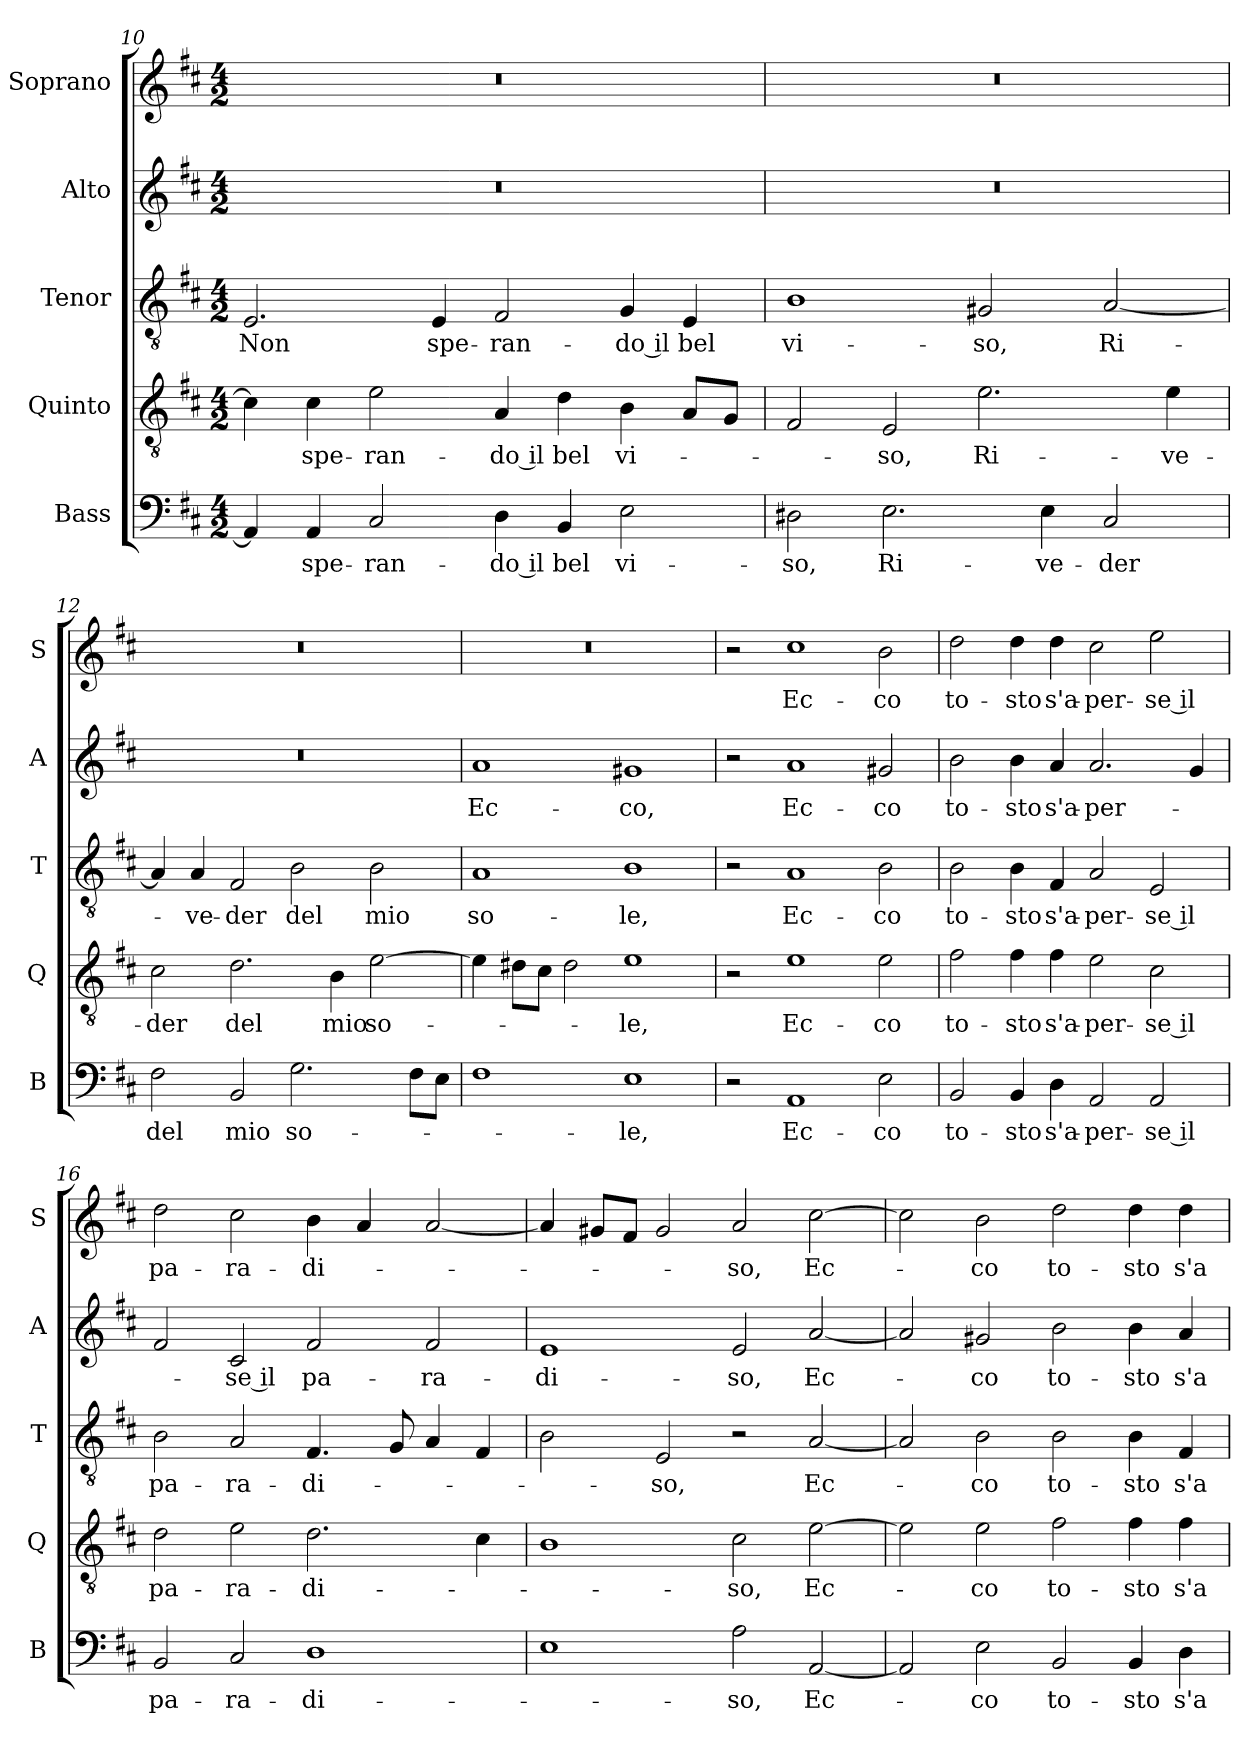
**kern	**text	**kern	**text	**kern	**text	**kern	**text	**kern	**text
*part5	*part5	*part4	*part4	*part3	*part3	*part2	*part2	*part1	*part1
*staff5	*staff5	*staff4	*staff4	*staff3	*staff3	*staff2	*staff2	*staff1	*staff1
*I"Bass	*	*I"Quinto	*	*I"Tenor	*	*I"Alto	*	*I"Soprano	*
*I'B	*	*I'Q	*	*I'T	*	*I'A	*	*I'S	*
*clefF4	*	*clefGv2	*	*clefGv2	*	*clefG2	*	*clefG2	*
*k[f#c#]	*	*k[f#c#]	*	*k[f#c#]	*	*k[f#c#]	*	*k[f#c#]	*
*D:	*	*D:	*	*D:	*	*D:	*	*D:	*
*M4/2	*	*M4/2	*	*M4/2	*	*M4/2	*	*M4/2	*
=10	=10	=10	=10	=10	=10	=10	=10	=10	=10
!	!	!	!	!	!LO:LY:b	!	!	!	!
4AA/]	.	4c#\]	.	2.E/	Non	0r	.	0r	.
!	!LO:LY:b	!	!LO:LY:b	!	!	!	!	!	!
4AA/	spe-	4c#\	spe-	.	.	.	.	.	.
!	!LO:LY:b	!	!LO:LY:b	!	!	!	!	!	!
2C#/	-ran-	2e\	-ran-	.	.	.	.	.	.
!	!	!	!	!	!LO:LY:b	!	!	!	!
.	.	.	.	4E/	spe-	.	.	.	.
!	!LO:LY:b	!	!LO:LY:b	!	!LO:LY:b	!	!	!	!
4D\	-do il	4A/	-do il	2F#/	-ran-	.	.	.	.
!	!LO:LY:b	!	!LO:LY:b	!	!	!	!	!	!
4BB/	bel	4d\	bel	.	.	.	.	.	.
!	!LO:LY:b	!	!LO:LY:b	!	!LO:LY:b	!	!	!	!
2E\	vi-	4B\	vi-	4G/	-do il	.	.	.	.
!	!	!	!	!	!LO:LY:b	!	!	!	!
.	.	8A/L	.	4E/	bel	.	.	.	.
.	.	8G/J	.	.	.	.	.	.	.
=11	=11	=11	=11	=11	=11	=11	=11	=11	=11
!	!LO:LY:b	!	!	!	!LO:LY:b	!	!	!	!
2D#X\	-so,	2F#/	.	1B	vi-	0r	.	0r	.
!	!LO:LY:b	!	!LO:LY:b	!	!	!	!	!	!
2.E\	Ri-	2E/	-so,	.	.	.	.	.	.
!	!	!	!LO:LY:b	!	!LO:LY:b	!	!	!	!
.	.	2.e\	Ri-	2G#X/	-so,	.	.	.	.
!	!LO:LY:b	!	!	!	!	!	!	!	!
4E\	-ve-	.	.	.	.	.	.	.	.
!	!LO:LY:b	!	!	!	!LO:LY:b	!	!	!	!
2C#/	-der	.	.	[2A/	Ri-	.	.	.	.
!	!	!	!LO:LY:b	!	!	!	!	!	!
.	.	4e\	-ve-	.	.	.	.	.	.
!!LO:LB:g=z
=12	=12	=12	=12	=12	=12	=12	=12	=12	=12
!	!LO:LY:b	!	!LO:LY:b	!	!	!	!	!	!
2F#\	del	2c#\	-der	4A/]	.	0r	.	0r	.
!	!	!	!	!	!LO:LY:b	!	!	!	!
.	.	.	.	4A/	-ve-	.	.	.	.
!	!LO:LY:b	!	!LO:LY:b	!	!LO:LY:b	!	!	!	!
2BB/	mio	2.d\	del	2F#/	-der	.	.	.	.
!	!LO:LY:b	!	!	!	!LO:LY:b	!	!	!	!
2.G\	so-	.	.	2B\	del	.	.	.	.
!	!	!	!LO:LY:b	!	!	!	!	!	!
.	.	4B\	mio	.	.	.	.	.	.
!	!	!	!LO:LY:b	!	!LO:LY:b	!	!	!	!
.	.	[2e\	so-	2B\	mio	.	.	.	.
8F#\L	.	.	.	.	.	.	.	.	.
8E\J	.	.	.	.	.	.	.	.	.
=13	=13	=13	=13	=13	=13	=13	=13	=13	=13
!	!	!	!	!	!LO:LY:b	!	!LO:LY:b	!	!
1F#	.	4e\]	.	1A	so-	1a	Ec-	0r	.
.	.	8d#X\L	.	.	.	.	.	.	.
.	.	8c#\J	.	.	.	.	.	.	.
.	.	2d#\	.	.	.	.	.	.	.
!	!LO:LY:b	!	!LO:LY:b	!	!LO:LY:b	!	!LO:LY:b	!	!
1E	-le,	1e	-le,	1B	-le,	1g#X	-co,	.	.
=14	=14	=14	=14	=14	=14	=14	=14	=14	=14
2r	.	2r	.	2r	.	2r	.	2r	.
!	!LO:LY:b	!	!LO:LY:b	!	!LO:LY:b	!	!LO:LY:b	!	!LO:LY:b
1AA	Ec-	1e	Ec-	1A	Ec-	1a	Ec-	1cc#	Ec-
!	!LO:LY:b	!	!LO:LY:b	!	!LO:LY:b	!	!LO:LY:b	!	!LO:LY:b
2E\	-co	2e\	-co	2B\	-co	2g#X/	-co	2b\	-co
=15	=15	=15	=15	=15	=15	=15	=15	=15	=15
!	!LO:LY:b	!	!LO:LY:b	!	!LO:LY:b	!	!LO:LY:b	!	!LO:LY:b
2BB/	to-	2f#\	to-	2B\	to-	2b\	to-	2dd\	to-
!	!LO:LY:b	!	!LO:LY:b	!	!LO:LY:b	!	!LO:LY:b	!	!LO:LY:b
4BB/	-sto	4f#\	-sto	4B\	-sto	4b\	-sto	4dd\	-sto
!	!LO:LY:b	!	!LO:LY:b	!	!LO:LY:b	!	!LO:LY:b	!	!LO:LY:b
4D\	s'a-	4f#\	s'a-	4F#/	s'a-	4a/	s'a-	4dd\	s'a-
!	!LO:LY:b	!	!LO:LY:b	!	!LO:LY:b	!	!LO:LY:b	!	!LO:LY:b
2AA/	-per-	2e\	-per-	2A/	-per-	2.a/	-per-	2cc#\	-per-
!	!LO:LY:b	!	!LO:LY:b	!	!LO:LY:b	!	!	!	!LO:LY:b
2AA/	-se il	2c#\	-se il	2E/	-se il	.	.	2ee\	-se il
.	.	.	.	.	.	4g/	.	.	.
!!LO:LB:g=z
=16	=16	=16	=16	=16	=16	=16	=16	=16	=16
!	!LO:LY:b	!	!LO:LY:b	!	!LO:LY:b	!	!	!	!LO:LY:b
2BB/	pa-	2d\	pa-	2B\	pa-	2f#/	.	2dd\	pa-
!	!LO:LY:b	!	!LO:LY:b	!	!LO:LY:b	!	!LO:LY:b	!	!LO:LY:b
2C#/	-ra-	2e\	-ra-	2A/	-ra-	2c#/	-se il	2cc#\	-ra-
!	!LO:LY:b	!	!LO:LY:b	!	!LO:LY:b	!	!LO:LY:b	!	!LO:LY:b
1D	-di-	2.d\	-di-	4.F#/	-di-	2f#/	pa-	4b\	-di-
.	.	.	.	.	.	.	.	4a/	.
.	.	.	.	8G/	.	.	.	.	.
!	!	!	!	!	!	!	!LO:LY:b	!	!
.	.	.	.	4A/	.	2f#/	-ra-	[2a/	.
.	.	4c#\	.	4F#/	.	.	.	.	.
=17	=17	=17	=17	=17	=17	=17	=17	=17	=17
!	!	!	!	!	!	!	!LO:LY:b	!	!
1E	.	1B	.	2B\	.	1e	-di-	4a/]	.
.	.	.	.	.	.	.	.	8g#X/L	.
.	.	.	.	.	.	.	.	8f#/J	.
!	!	!	!	!	!LO:LY:b	!	!	!	!
.	.	.	.	2E/	-so,	.	.	2g#/	.
!	!LO:LY:b	!	!LO:LY:b	!	!	!	!LO:LY:b	!	!LO:LY:b
2A\	-so,	2c#\	-so,	2r	.	2e/	-so,	2a/	-so,
!	!LO:LY:b	!	!LO:LY:b	!	!LO:LY:b	!	!LO:LY:b	!	!LO:LY:b
[2AA/	Ec-	[2e\	Ec-	[2A/	Ec-	[2a/	Ec-	[2cc#\	Ec-
=18	=18	=18	=18	=18	=18	=18	=18	=18	=18
2AA/]	.	2e\]	.	2A/]	.	2a/]	.	2cc#\]	.
!	!LO:LY:b	!	!LO:LY:b	!	!LO:LY:b	!	!LO:LY:b	!	!LO:LY:b
2E\	-co	2e\	-co	2B\	-co	2g#X/	-co	2b\	-co
!	!LO:LY:b	!	!LO:LY:b	!	!LO:LY:b	!	!LO:LY:b	!	!LO:LY:b
2BB/	to-	2f#\	to-	2B\	to-	2b\	to-	2dd\	to-
!	!LO:LY:b	!	!LO:LY:b	!	!LO:LY:b	!	!LO:LY:b	!	!LO:LY:b
4BB/	-sto	4f#\	-sto	4B\	-sto	4b\	-sto	4dd\	-sto
!	!LO:LY:b	!	!LO:LY:b	!	!LO:LY:b	!	!LO:LY:b	!	!LO:LY:b
4D\	s'a-	4f#\	s'a-	4F#/	s'a-	4a/	s'a-	4dd\	s'a-
=	=	=	=	=	=	=	=	=	=
*-	*-	*-	*-	*-	*-	*-	*-	*-	*-
